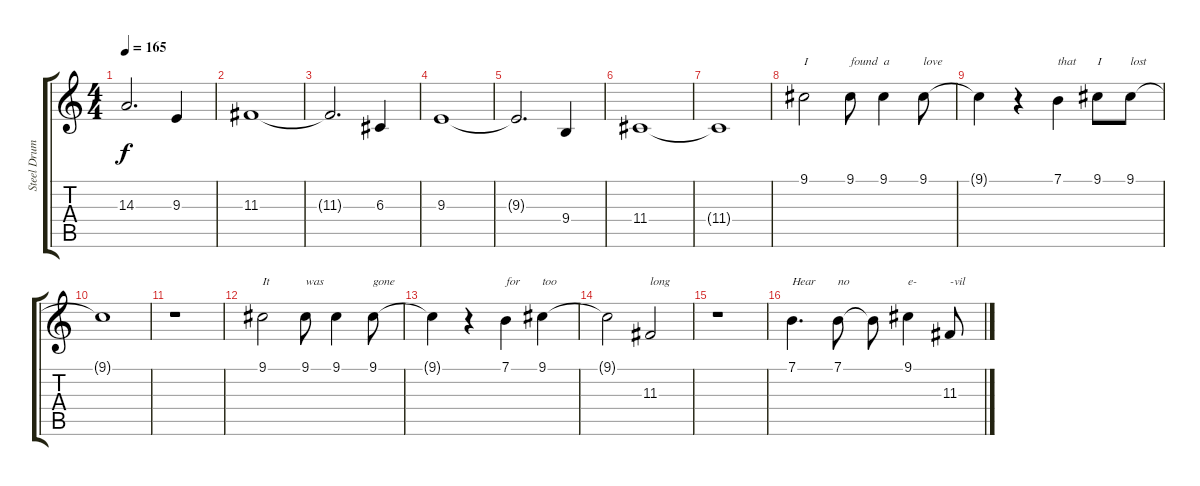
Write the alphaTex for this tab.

\track ("Steel Drums" "Steel Drum") {instrument steeldrums}
\staff {score tabs}
\tuning (E4 B3 G3 D3 A2 E2) {hide}
\ts (4 4)
\tempo 165
\clef g2
\ks c
14.3{t}.2{d dy f} 9.3.4 |
11.3.1 |
11.3{t}.2{d} 6.3.4 |
9.3.1 |
9.3{t}.2{d} 9.4.4 |
11.4.1 |
11.4{t}.1 |
9.1.2{txt "I"} 9.1.8{txt "found"} 9.1.4{txt "a"} 9.1.8{txt "love"} |
9.1{t}.4 r.4 7.1.4{txt "that"} 9.1.8{txt "I"} 9.1.8{txt "lost"} |
9.1{t}.1 |
r.1 |
9.1.2{txt "It"} 9.1.8{txt "was"} 9.1.4 9.1.8{txt "gone"} |
9.1{t}.4 r.4 7.1.4{txt "for"} 9.1.4{txt "too"} |
9.1{t}.2 11.3.2{txt "long"} |
r.1 |
7.1.4{d txt "Hear"} 7.1.8{txt "no"} 7.1{t}.8 9.1.4{txt "e-"} 11.3.8{txt "-vil"}
